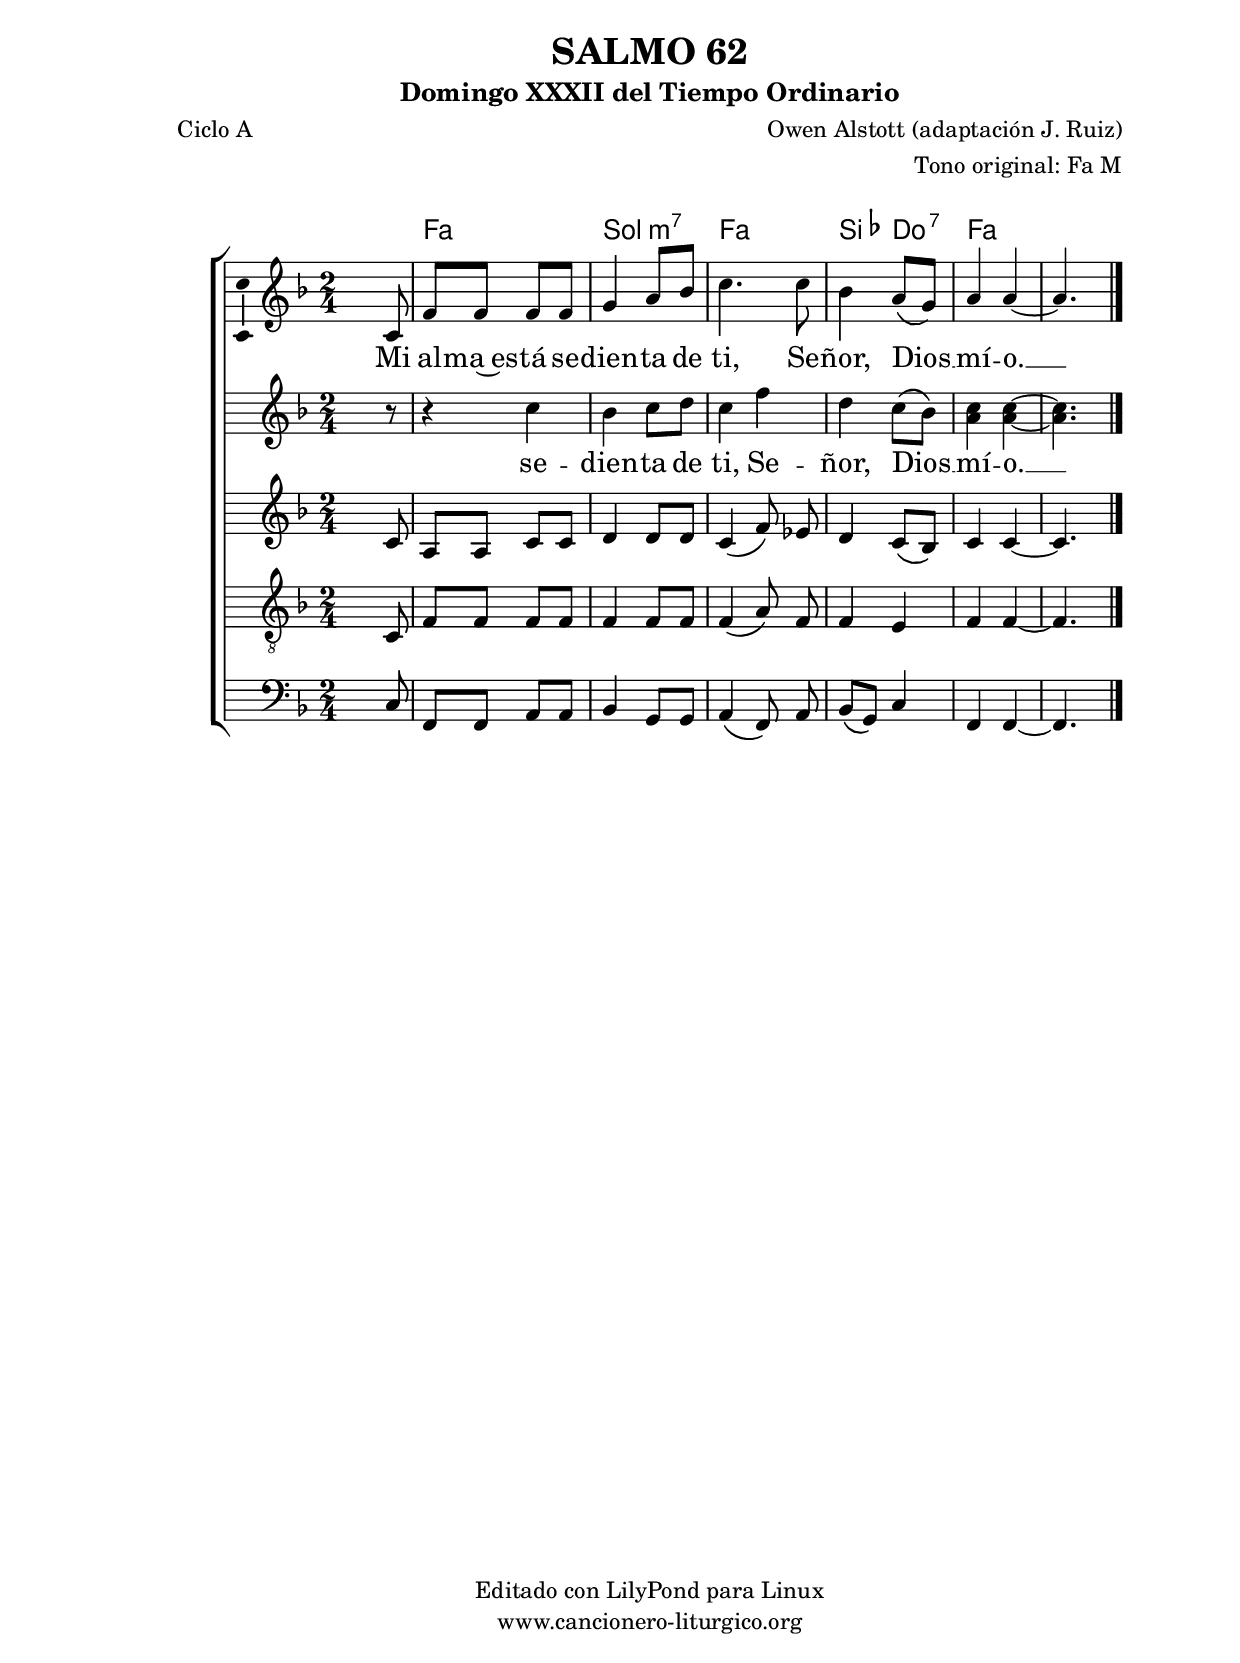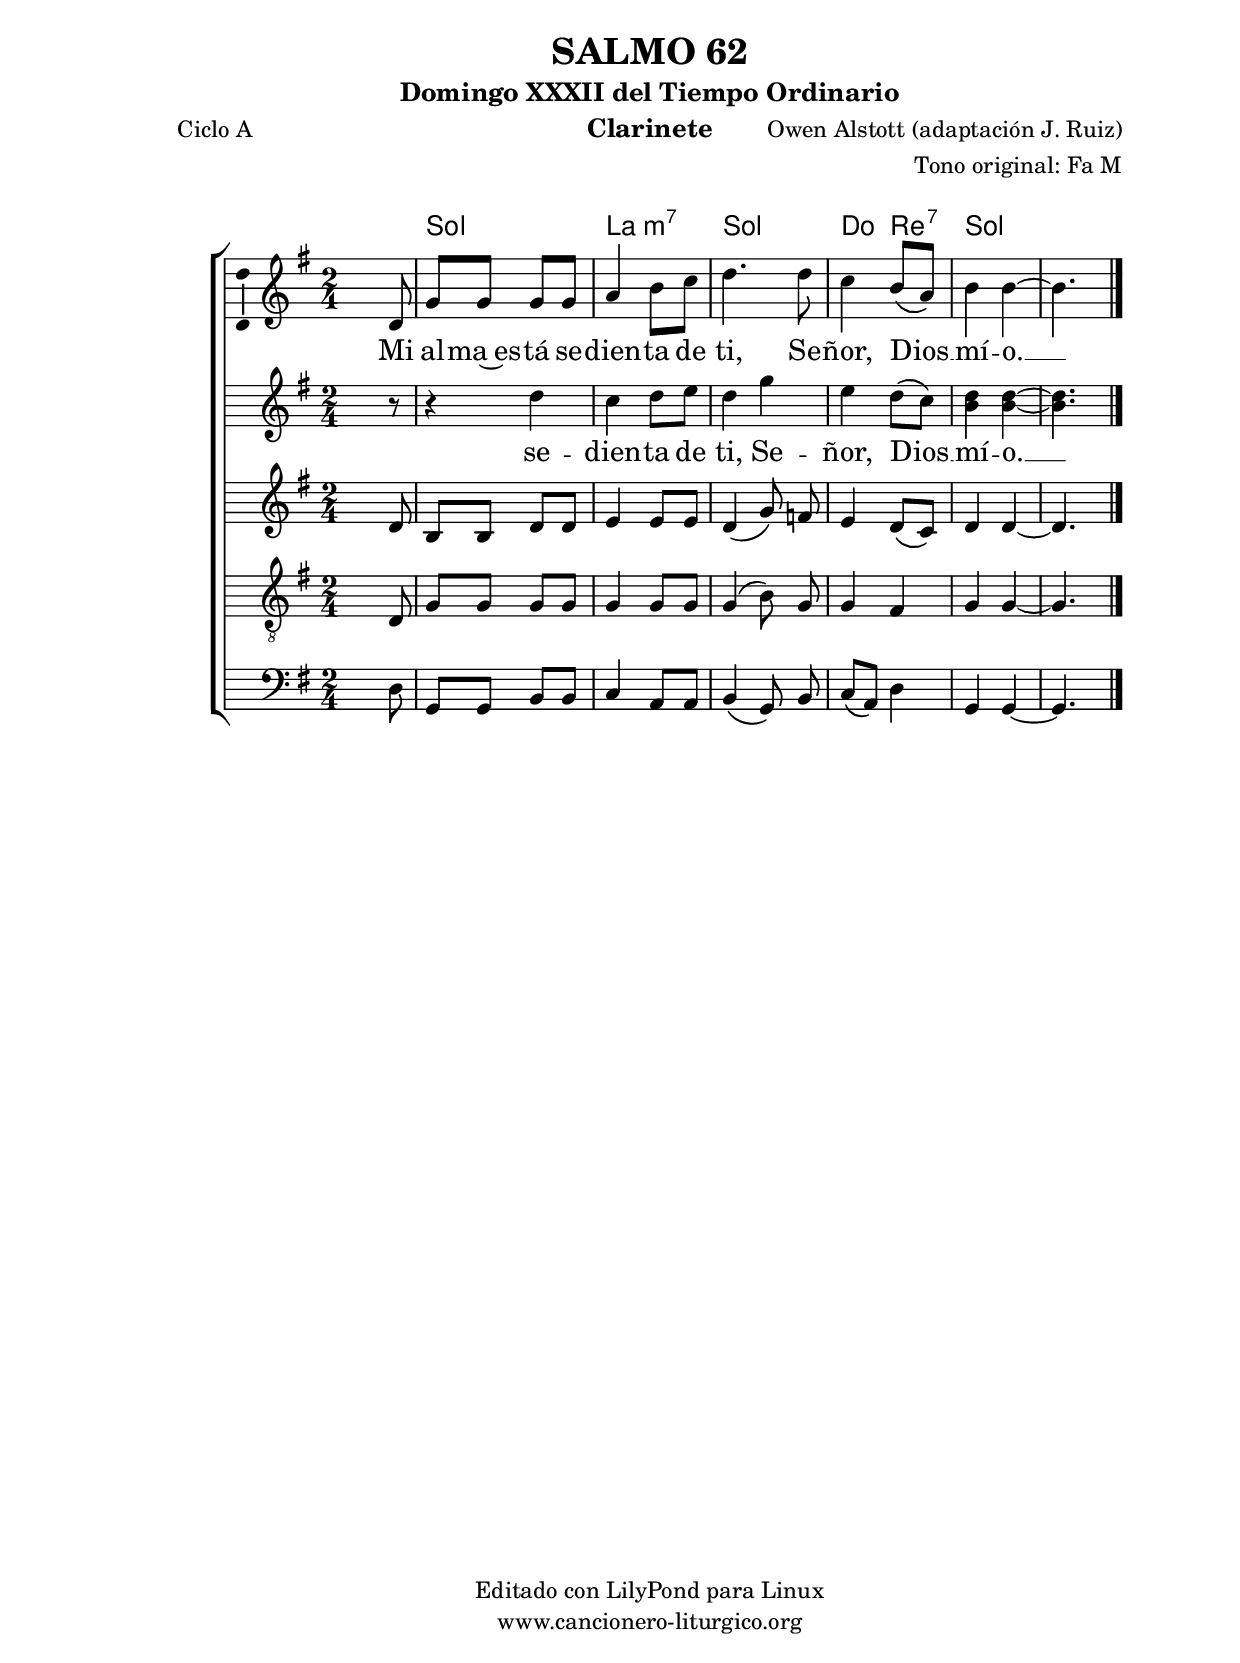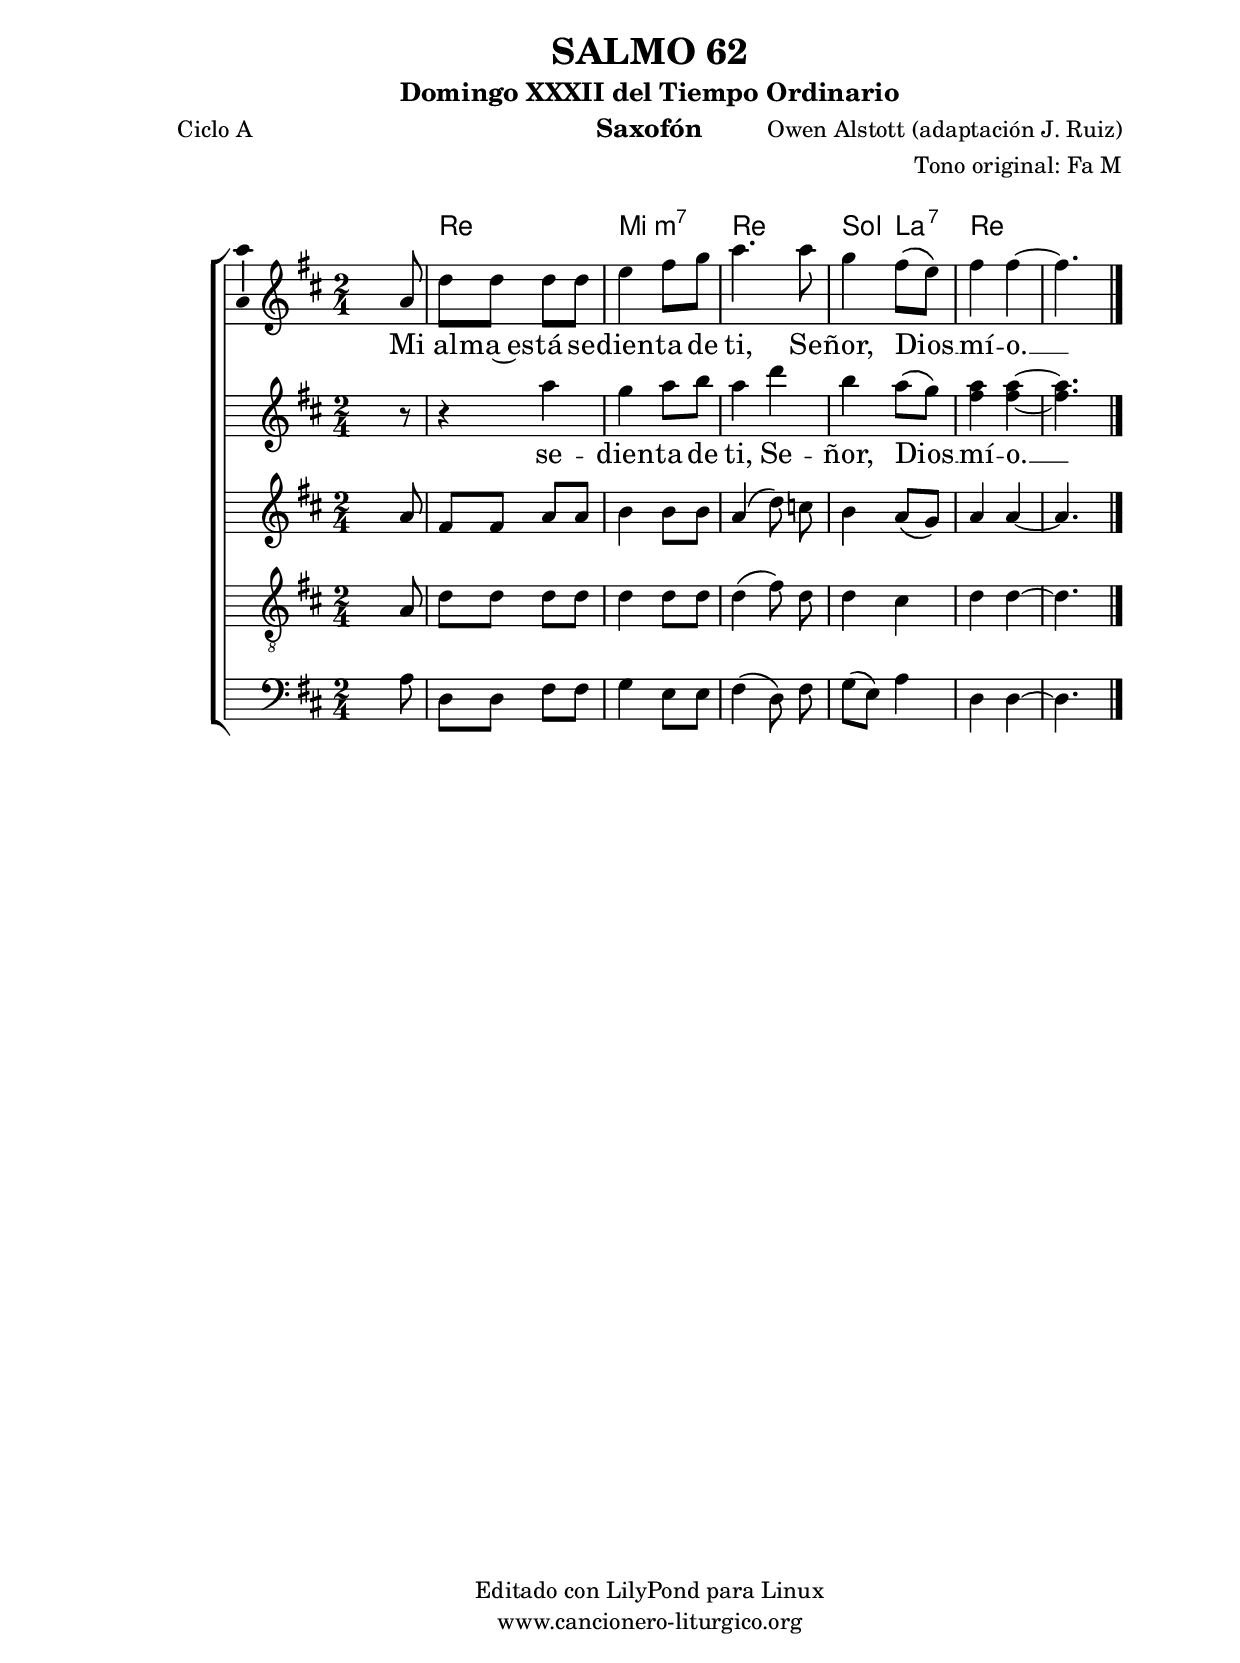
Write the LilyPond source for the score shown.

%
%para convertir .midi en .wav:
%timidity filename.midi -Ow -o finename.wav
%
%
%Para convertir de .wav a .mp3:
%lame -h -m j filename.wav
%
%
%para escuchar el midi:
%timidity nombrefichero.midi
%


%versión de lilypond para la que se ha escrito esta partitura:
\version "2.16.0"

	%Tamaño papel
	#(set-default-paper-size "a4")
	%Tamaño partitura
	#(set-global-staff-size 20)
	%No responde al pulsar sobre una nota
	#(ly:set-option 'point-and-click #f)

%parámetros del encabezamiento:
\header {
	title = "SALMO 62"
	subtitle = "Domingo XXXII del Tiempo Ordinario"
	composer = "Owen Alstott (adaptación J. Ruiz)"
	poet = "Ciclo A"
	meter = ""
	arranger = "Tono original: Fa M"
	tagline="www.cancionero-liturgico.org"
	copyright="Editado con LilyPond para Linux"
	}

%parámetros asociados al papel:
\paper  {
	oddHeaderMarkup = \markup {\fill-line { \on-the-fly #not-first-page \fromproperty #'header:title \on-the-fly #not-first-page \fromproperty #'header:composer }}
	evenHeaderMarkup = \markup {\fill-line { \fromproperty #'header:composer \fromproperty #'header:title }}
	#(set-paper-size "a4")
	print-page-number = ##f
	first-page-number = 1
	print-first-page-number = ##f
%	head-separation = 3.0 \cm
	top-margin = 2.0 \cm
	bottom-margin = 0.5\cm
%%%	bottom-margin = -1.0\cm
	left-margin = 3.0 \cm
	line-width = 16.0 \cm 
	indent = 8\mm
	interscoreline = 2.\mm
	between-system-space = 15\mm
%	para que las partituras no llenen la hoja:
	ragged-bottom = ##t
%	idem para la última hoja:
	ragged-last-bottom = ##f
%	para que las partituras llenen el ancho del papel:
	ragged-last = ##f
	after-title-space = 2.5 \cm
%page-count=1
%system-count=8

	%Flexible Vertical Spacing
%	markup-markup-spacing =
%	#'((basic-distance . 15) (minimum-distance . 15) (padding . 3))
	markup-system-spacing =
	#'((basic-distance . 15) (minimum-distance . 15) (padding . 3))
	system-system-spacing =
	#'((basic-distance . 15) (minimum-distance . 15) (padding . 3))
	score-system-spacing =
	#'((basic-distance . 15) (minimum-distance . 15) (padding . 5))
%	top-system-spacing = % header
%	#'((basic-distance . 8) (minimum-distance . 0) (padding . 3))
%	top-markup-spacing =
%	#'((basic-distance . 20) (minimum-distance . 20) (padding . 3))
	last-bottom-spacing = % footer
	#'((basic-distance . 5) (minimum-distance . 5) (padding . 3))
%	score-markup-spacing =
%	#'((basic-distance . 16) (minimum-distance . 13) (padding . 3))

	}


%parámetros que afectan a toda la partitura:
global =  {
	%clave de sol (G):
	\clef G
	%armadura:
%	\transpose g f
	\key f \major
	\tempo 4=60
	\set Score.tempoHideNote = ##t
	}


acordes = {
	\italianChords
	\chordmode {
%	\transpose g f
{
s2
f2 g:m7 f bes4 c:7 f2 f
	}
	}
}


melodia = 
%	\transpose g f
{
	\relative c'{
	\time 2/4

s4 s8 c8
f8 f f f
g4 a8 bes
c4. c8
bes4 a8 \(g\)
a4 a~
a4. s8

	\bar "|."
	}
	}


melodiadisc = 
%	\transpose g f
{
	\relative c''{
	\time 2/4

s4 s8 r8
r4 c4
bes4 c8 d
c4 f
d4 c8 \(bes\)
<c a>4 <c a>~
<c a>4. s8

	\bar "|."
	}
	}

melodiados = 
%	\transpose g f
{
	\relative c'{
	\time 2/4

s4 s8 c8
a8 a c c
d4 d8 d
c4 \(f8\) \noBeam ees
d4 c8 \(bes\)
c4 c~
c4. s8

	\bar "|."
	}
	}


melodiatres = 
%	\transpose g f
{
	\relative c{

%clave de fa (F):
%\clef F
\clef "G_8"

	\time 2/4

s4 s8 c8
f8 f f f
f4 f8 f
f4 \(a8\) \noBeam f
f4 e
f4 f~
f4. s8

	\bar "|."
	}
	}

melodiacuatro = 
%	\transpose g f
{
	\relative c{

%clave de fa (F):
\clef F

	\time 2/4

s4 s8 c8
f,8 f a a
bes4 g8 g
a4 \(f8\) \noBeam a
bes8 \(g\) c4
f,4 f~
f4. s8

	\bar "|."
	}
	}


texto = \lyricmode {
Mi al -- ma~es -- tá se -- dien -- ta de ti,
Se -- ñor, Dios __ _ mí -- o. __
	}

textodisc = \lyricmode {
se -- dien -- ta de ti,
Se -- ñor, Dios __ _ mí -- o. __
	}


acordesStaff = \context ChordNames = acordesStaff <<
	\set chordChanges = ##t
	\acordes
	>>


vozStaff = \context Voice = vozStaff
\with {\consists "Ambitus_engraver"}
<<
%	\set Staff.instrumentName = ""
%	\set Staff.shortInstrumentName = ""
%	\set Staff.midiInstrument = #"clarinet"
%	\set Staff.midiInstrument = #"cello"
%	\set Staff.midiInstrument = #"flute"
	\set Staff.midiInstrument = #"electric guitar (jazz)"
%	\set Staff.midiInstrument = #"english horn"
%	\set Staff.midiInstrument = #"violin"
%	\set Staff.midiInstrument = #"glockenspiel"
	\set Staff.midiMinimumVolume = #0.7
	\set Staff.midiMaximumVolume = #0.9
	\global
	\melodia
	>>

vozdiscStaff = \context Voice = vozdiscStaff
<<
%	\set Staff.instrumentName = "Saxofón"
%	\set Staff.shortInstrumentName = "S"
	\override Staff.StaffSymbol #'staff-space = #(magstep -0.35)
	\set Staff.midiInstrument = #"violin"
	\set Staff.midiMinimumVolume = #0.4
	\set Staff.midiMaximumVolume = #0.5
%Cambio tono para saxofón (DESDE tono de clarinete)
%El segundo comando escribe la partitura en el tono del saxofón
%El primer comando hace que el fichero midi, a pesar de lo anterior, suene en el mismo tono que el resto de la partitura
%%%%%\transposition f'
%%%%%\transpose d a,
{
	\global
	\melodiadisc
}
	>>

vozdosStaff = \context Voice = vozdosStaff
<<
%	\set Staff.instrumentName = "Clarinete 1"
%	\set Staff.shortInstrumentName = "C1"
	\override Staff.StaffSymbol #'staff-space = #(magstep -0.35)
	\set Staff.midiInstrument = #"english horn"
	\set Staff.midiMinimumVolume = #0.4
	\set Staff.midiMaximumVolume = #0.5
	\global
	\melodiados
	>>

voztresStaff = \context Voice = voztresStaff
<<
%	\set Staff.instrumentName = "Clarinete 2"
%	\set Staff.shortInstrumentName = "C2"
	\override Staff.StaffSymbol #'staff-space = #(magstep -0.35)
	\set Staff.midiInstrument = #"violin"
	\set Staff.midiMinimumVolume = #0.4
	\set Staff.midiMaximumVolume = #0.5
	\global
	\melodiatres
	>>

vozcuatroStaff = \context Voice = vozcuatroStaff
<<
%	\set Staff.instrumentName = "Bajo"
%	\set Staff.shortInstrumentName = "B"
	\override Staff.StaffSymbol #'staff-space = #(magstep -0.35)
	\set Staff.midiInstrument = #"electric bass (finger)"
	\set Staff.midiMinimumVolume = #0.9
	\set Staff.midiMaximumVolume = #0.9
	\global
	\relative c' \melodiacuatro
	>>

textoStaff = \context Lyrics = textoStaff <<
	\lyricsto vozStaff \texto
	>>

textodiscStaff = \context Lyrics = textodiscStaff <<
	\lyricsto vozdiscStaff \textodisc
	>>


\book {
	\score {
		\context ChoirStaff {
%			\override StaffGroup.SystemStartBracket #'collapse-height = #1
%			\override Score.SystemStartBar #'collapse-height = #1
			<<
			\acordesStaff
			\vozStaff
			\textoStaff
			\vozdiscStaff
			\textodiscStaff
			\vozdosStaff
			\voztresStaff
			\vozcuatroStaff
			>>
			}
		\layout {
	    		\context {
				\Lyrics
				\override LyricText #'font-size = #2
				}
	   		 \context {
				\Score
				%fontSize = #3
				\override StaffSymbol #'staff-space = #(magstep +3)
				%\override Beam #'thickness = #0.55
				%\override SpacingSpanner #'spacing-increment = #1.0
				%\override Slur #'height-limit = #1.5
				}
			}
		}
	\score {
		\unfoldRepeats
		\context ChoirStaff {
			<<
			\acordesStaff
			\vozStaff
			\vozdiscStaff
			\vozdosStaff
			\voztresStaff
			\vozcuatroStaff
			>>
			}
		\midi {
	  		\context {
	  			\Score
				tempoWholesPerMinute = #(ly:make-moment 70 4)
				}
			}
		}
	}

%Partitura para clarinete
#(define output-suffix "C")
\book {
	\header{
		instrument = "Clarinete"
		}
	\score {
		\context ChoirStaff {
%			\override StaffGroup.SystemStartBracket #'collapse-height = #1
%			\override Score.SystemStartBar #'collapse-height = #1
\transpose c d
			<<
			\acordesStaff
			\vozStaff
			\textoStaff
			\vozdiscStaff
			\textodiscStaff
			\vozdosStaff
			\voztresStaff
			\vozcuatroStaff
			>>
			}
		\layout {
	    		\context {
				\Lyrics
				\override LyricText #'font-size = #2
				}
	   		 \context {
				\Score
				%fontSize = #3
				\override StaffSymbol #'staff-space = #(magstep +3)
				%\override Beam #'thickness = #0.55
				%\override SpacingSpanner #'spacing-increment = #1.0
				%\override Slur #'height-limit = #1.5
				}
			}
		}
	}

%Partitura para saxofón
#(define output-suffix "S")
\book {
	\header{
		instrument = "Saxofón"
		}
	\score {
		\context ChoirStaff {
%			\override StaffGroup.SystemStartBracket #'collapse-height = #1
%			\override Score.SystemStartBar #'collapse-height = #1
\transpose c a
			<<
			\acordesStaff
			\vozStaff
			\textoStaff
			\vozdiscStaff
			\textodiscStaff
			\vozdosStaff
			\voztresStaff
			\vozcuatroStaff
			>>
			}
		\layout {
	    		\context {
				\Lyrics
				\override LyricText #'font-size = #2
				}
	   		 \context {
				\Score
				%fontSize = #3
				\override StaffSymbol #'staff-space = #(magstep +3)
				%\override Beam #'thickness = #0.55
				%\override SpacingSpanner #'spacing-increment = #1.0
				%\override Slur #'height-limit = #1.5
				}
			}
		}
	}

